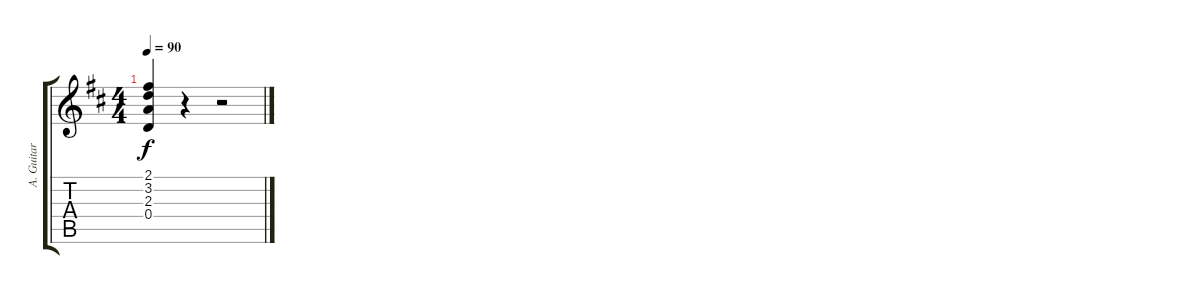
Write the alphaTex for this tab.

\track ("A. Guitar" "A. Guitar") {instrument acousticguitarsteel}
\staff {score tabs}
\tuning (E4 B3 G3 D3 A2 E2) {hide}
\ts (4 4)
\tempo 90
\clef g2
\ks d
(2.1{t} 3.2{t} 2.3{t} 0.4{t}).4{dy f} r.4 r.2
